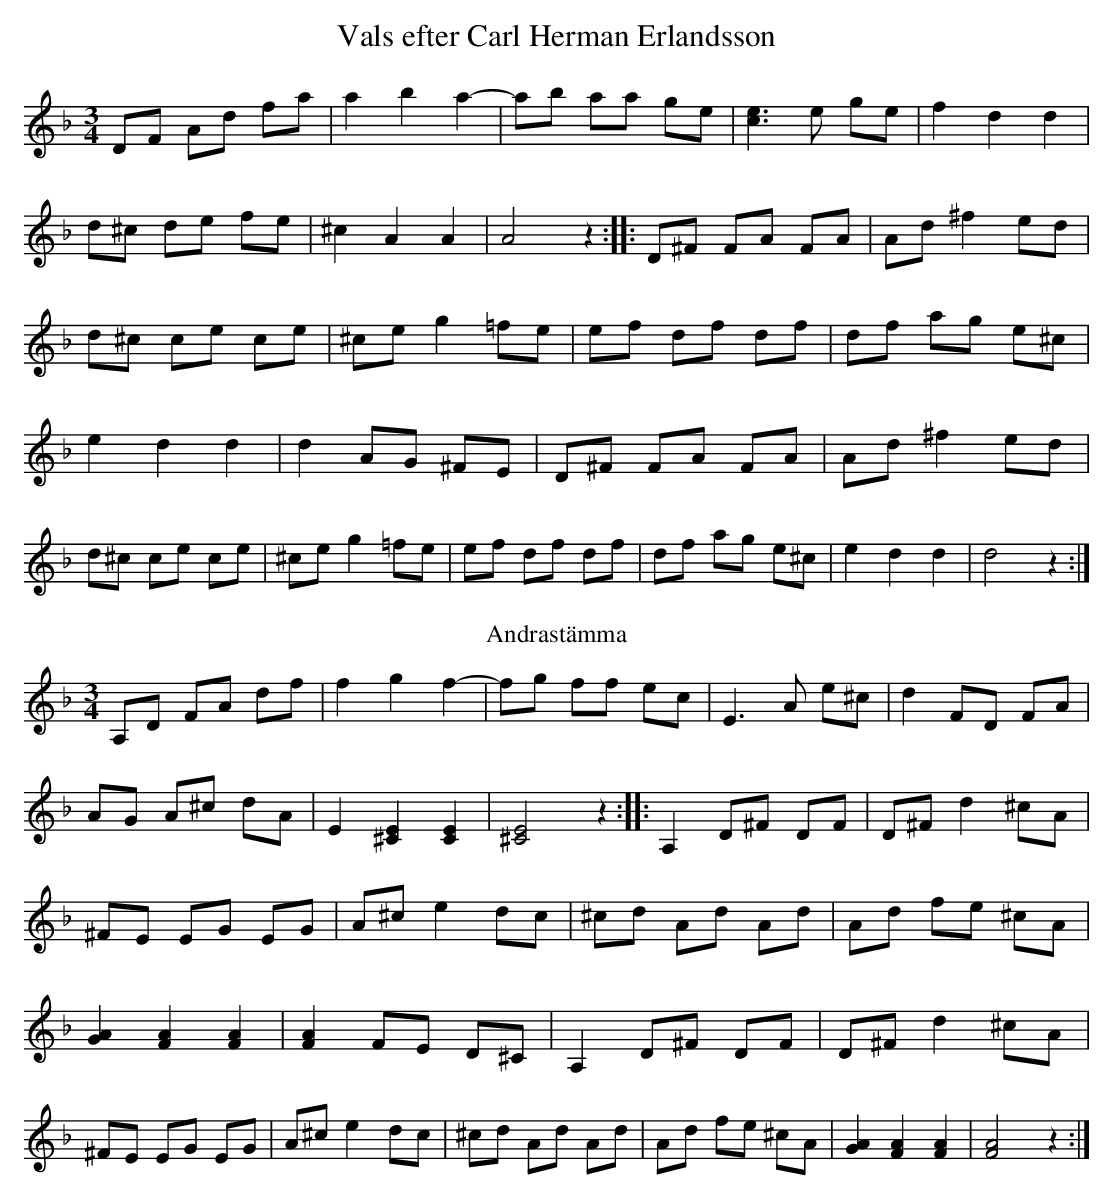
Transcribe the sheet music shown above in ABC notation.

X:1
T:Vals efter Carl Herman Erlandsson
M:3/4
L:1/8
K:Dm
DF Ad fa|a2 b2 a2-|ab aa ge|[c3e3] e ge|\
f2 d2 d2|d^c de fe|^c2 A2 A2|A4 z2::\
D^F FA FA|Ad ^f2 ed|d^c ce ce|^ce g2 =fe|\
ef df df|df ag e^c|e2 d2 d2|d2 AG ^FE|\
D^F FA FA|Ad ^f2 ed|d^c ce ce|^ce g2 =fe|\
ef df df|df ag e^c|e2 d2 d2|d4 z2:|\
T:Andrastämma
A,D FA df|f2 g2 f2-|fg ff ec|E3 A e^c|\
d2 FD FA|AG A^c dA|E2 [^C2E2] [C2E2]|[^C4E4]z2::\
A,2 D^F DF|D^F d2 ^cA|^FE EG EG|A^c e2 dc|\
^cd Ad Ad|Ad fe ^cA|[G2A2] [F2A2] [F2A2]|[F2A2]FE D^C|\
A,2 D^F DF|D^F d2 ^cA|^FE EG EG|A^c e2 dc|\
^cd Ad Ad|Ad fe ^cA|[G2A2] [F2A2] [F2A2]|[F4A4] z2:|]
